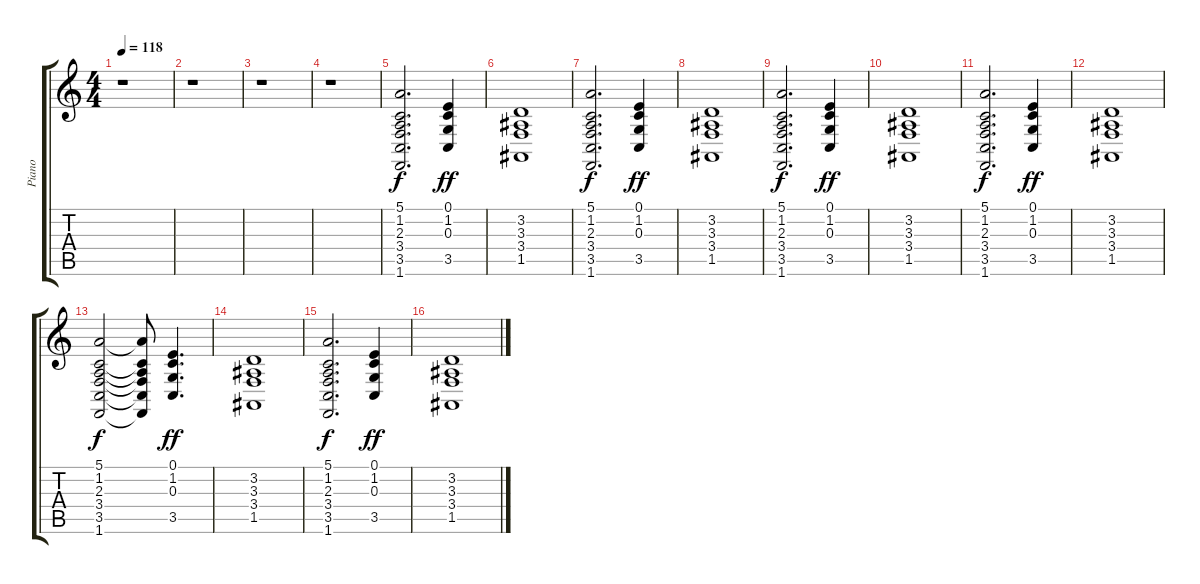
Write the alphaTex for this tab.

\track ("Piano" "Piano") {instrument brightacousticpiano}
\staff {score tabs}
\tuning (E4 B3 G3 D3 A2 E2) {hide}
\ts (4 4)
\tempo 118
\clef g2
\ks c
r.1{dy f} |
r.1 |
r.1 |
r.1 |
(5.1 1.2 2.3 3.4 3.5 1.6).2{d} (0.1 1.2 0.3 3.5).4{dy ff} |
(3.2 3.3 3.4 1.5).1 |
(5.1 1.2 2.3 3.4 3.5 1.6).2{d dy f} (0.1 1.2 0.3 3.5).4{dy ff} |
(3.2 3.3 3.4 1.5).1 |
(5.1 1.2 2.3 3.4 3.5 1.6).2{d dy f} (0.1 1.2 0.3 3.5).4{dy ff} |
(3.2 3.3 3.4 1.5).1 |
(5.1 1.2 2.3 3.4 3.5 1.6).2{d dy f} (0.1 1.2 0.3 3.5).4{dy ff} |
(3.2 3.3 3.4 1.5).1 |
(5.1 1.2 2.3 3.4 3.5 1.6).2{dy f} (5.1{t} 1.2{t} 2.3{t} 3.4{t} 3.5{t} 1.6{t}).8 (0.1 1.2 0.3 3.5).4{d dy ff} |
(3.2 3.3 3.4 1.5).1 |
(5.1 1.2 2.3 3.4 3.5 1.6).2{d dy f} (0.1 1.2 0.3 3.5).4{dy ff} |
(3.2 3.3 3.4 1.5).1
